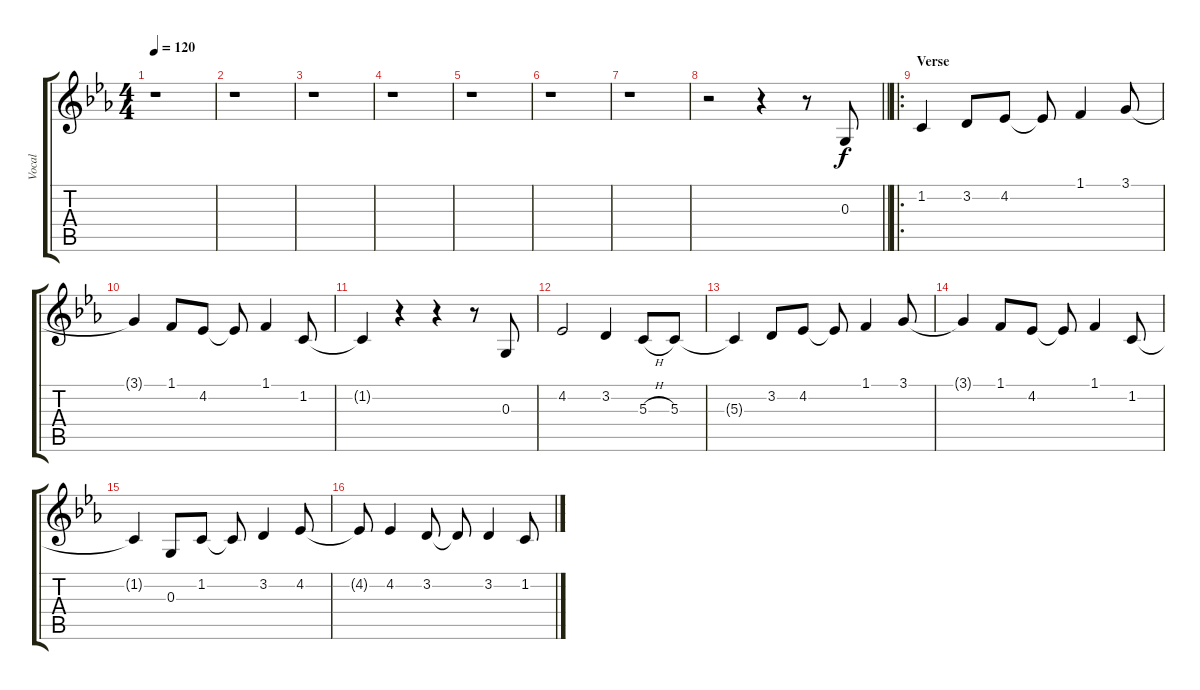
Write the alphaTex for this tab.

\track ("Vocal" "Vocal") {instrument acousticgrandpiano}
\staff {score tabs}
\tuning (E4 B3 G3 D3 A2 E2) {hide}
\ts (4 4)
\tempo 120
\clef g2
\ks eb
r.1{dy f instrument acousticgrandpiano} |
r.1 |
r.1 |
r.1 |
r.1 |
r.1 |
r.1 |
\barLineRight lightlight
r.2 r.4 r.8 0.3.8 |
\ro
\section ("" "Verse")
1.2.4 3.2.8 4.2.8 4.2{t}.8 1.1.4 3.1.8 |
3.1{t}.4 1.1.8 4.2.8 4.2{t}.8 1.1.4 1.2.8 |
1.2{t}.4 r.4 r.4 r.8 0.3.8 |
4.2.2 3.2.4 5.3{h}.8 5.3.8 |
5.3{t}.4 3.2.8 4.2.8 4.2{t}.8 1.1.4 3.1.8 |
3.1{t}.4 1.1.8 4.2.8 4.2{t}.8 1.1.4 1.2.8 |
1.2{t}.4 0.3.8 1.2.8 1.2{t}.8 3.2.4 4.2.8 |
4.2{t}.8 4.2.4 3.2.8 3.2{t}.8 3.2.4 1.2.8
